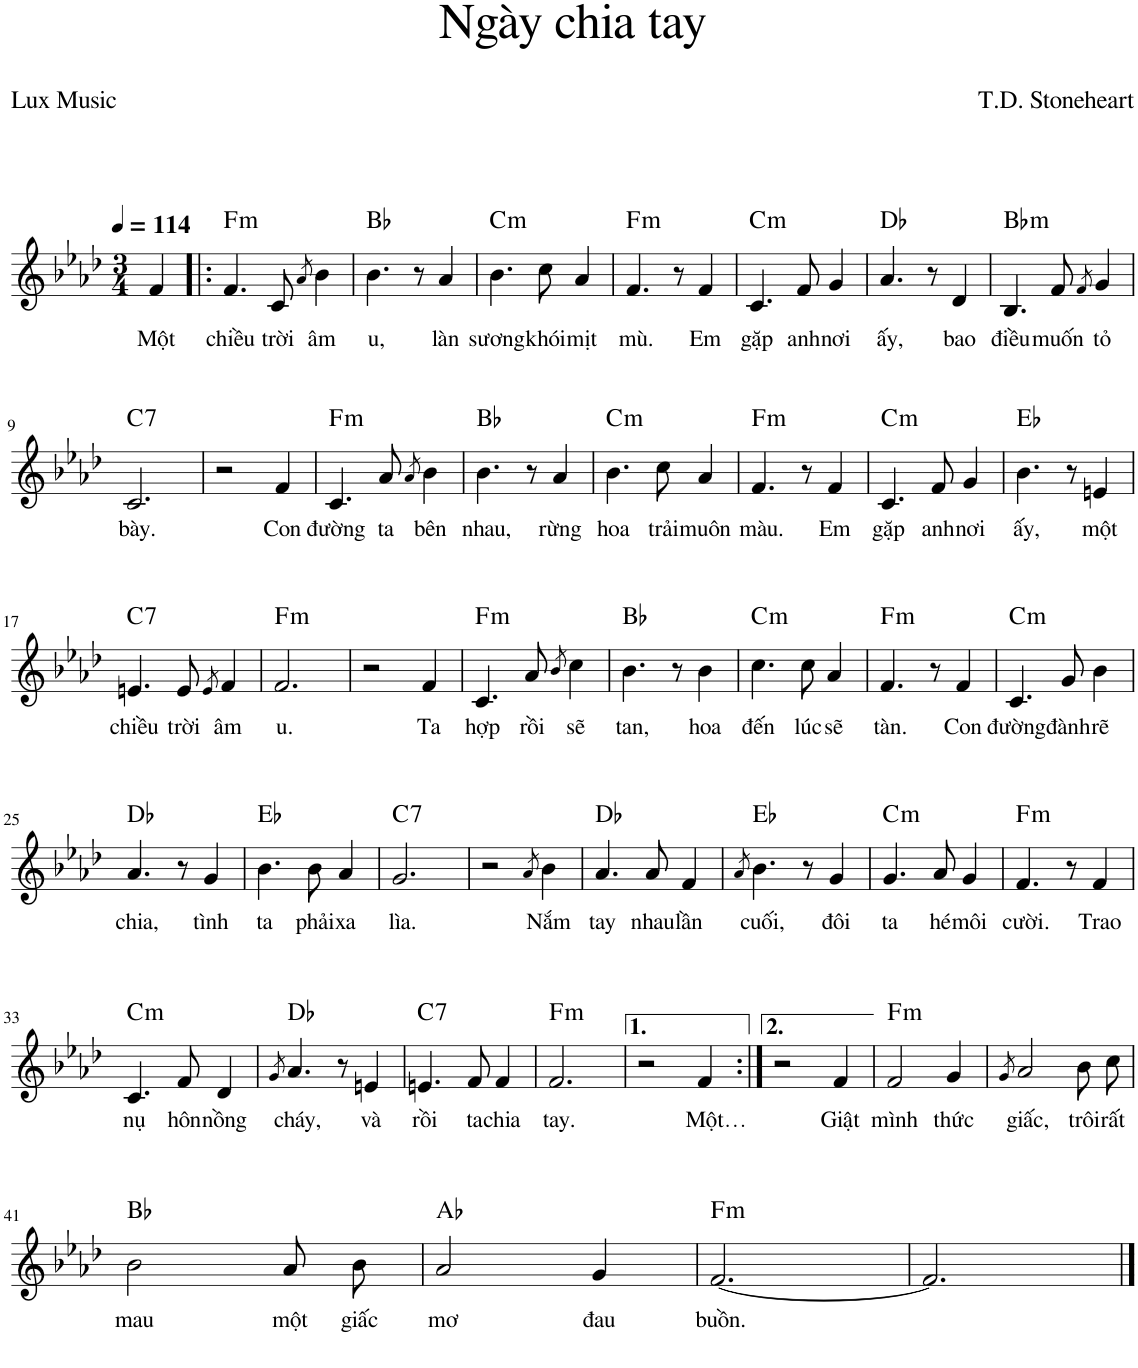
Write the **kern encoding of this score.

**kern	**text	**harte
*part1	*part1	*part1
*staff1	*staff1	*
*I"Piano	*	*
*I'Pno.	*	*
*clefG2	*	*
*k[b-e-a-d-]	*	*
*M3/4	*	*
*MM114	*	*
=1	=1	=1
!	!LO:LY:b	!
4f/	Một	.
=2!|:	=2!|:	=2!|:
!	!LO:LY:b	!LO:H:kt=m
4.f/	chiều	F:min
!	!LO:LY:b	!
8c/	trời	.
8qa-/	.	.
!	!LO:LY:b	!
4b-\	âm	.
=3	=3	=3
!	!LO:LY:b	!
4.b-\	u,	Bb:maj
8r	.	.
!	!LO:LY:b	!
4a-/	làn	.
=4	=4	=4
!	!LO:LY:b	!LO:H:kt=m
4.b-\	sương	C:min
!	!LO:LY:b	!
8cc\	khói	.
!	!LO:LY:b	!
4a-/	mịt	.
=5	=5	=5
!	!LO:LY:b	!LO:H:kt=m
4.f/	mù.	F:min
8r	.	.
!	!LO:LY:b	!
4f/	Em	.
=6	=6	=6
!	!LO:LY:b	!LO:H:kt=m
4.c/	gặp	C:min
!	!LO:LY:b	!
8f/	anh	.
!	!LO:LY:b	!
4g/	nơi	.
=7	=7	=7
!	!LO:LY:b	!
4.a-/	ấy,	Db:maj
8r	.	.
!	!LO:LY:b	!
4d-/	bao	.
=8	=8	=8
!	!LO:LY:b	!LO:H:kt=m
4.B-/	điều	Bb:min
!	!LO:LY:b	!
8f/	muốn	.
8qf/	.	.
!	!LO:LY:b	!
4g/	tỏ	.
!!LO:LB:g=z
=9	=9	=9
!	!LO:LY:b	!LO:H:kt=7
2.c/	bày.	C:7
=10	=10	=10
2r	.	.
!	!LO:LY:b	!
4f/	Con	.
=11	=11	=11
!	!LO:LY:b	!LO:H:kt=m
4.c/	đường	F:min
!	!LO:LY:b	!
8a-/	ta	.
8qa-/	.	.
!	!LO:LY:b	!
4b-\	bên	.
=12	=12	=12
!	!LO:LY:b	!
4.b-\	nhau,	Bb:maj
8r	.	.
!	!LO:LY:b	!
4a-/	rừng	.
=13	=13	=13
!	!LO:LY:b	!LO:H:kt=m
4.b-\	hoa	C:min
!	!LO:LY:b	!
8cc\	trải	.
!	!LO:LY:b	!
4a-/	muôn	.
=14	=14	=14
!	!LO:LY:b	!LO:H:kt=m
4.f/	màu.	F:min
8r	.	.
!	!LO:LY:b	!
4f/	Em	.
=15	=15	=15
!	!LO:LY:b	!LO:H:kt=m
4.c/	gặp	C:min
!	!LO:LY:b	!
8f/	anh	.
!	!LO:LY:b	!
4g/	nơi	.
=16	=16	=16
!	!LO:LY:b	!
4.b-\	ấy,	Eb:maj
8r	.	.
!	!LO:LY:b	!
4en/	một	.
!!LO:LB:g=z
=17	=17	=17
!	!LO:LY:b	!LO:H:kt=7
4.en/	chiều	C:7
!	!LO:LY:b	!
8e/	trời	.
8qe/	.	.
!	!LO:LY:b	!
4f/	âm	.
=18	=18	=18
!	!LO:LY:b	!LO:H:kt=m
2.f/	u.	F:min
=19	=19	=19
2r	.	.
!	!LO:LY:b	!
4f/	Ta	.
=20	=20	=20
!	!LO:LY:b	!LO:H:kt=m
4.c/	hợp	F:min
!	!LO:LY:b	!
8a-/	rồi	.
8qb-/	.	.
!	!LO:LY:b	!
4cc\	sẽ	.
=21	=21	=21
!	!LO:LY:b	!
4.b-\	tan,	Bb:maj
8r	.	.
!	!LO:LY:b	!
4b-\	hoa	.
=22	=22	=22
!	!LO:LY:b	!LO:H:kt=m
4.cc\	đến	C:min
!	!LO:LY:b	!
8cc\	lúc	.
!	!LO:LY:b	!
4a-/	sẽ	.
=23	=23	=23
!	!LO:LY:b	!LO:H:kt=m
4.f/	tàn.	F:min
8r	.	.
!	!LO:LY:b	!
4f/	Con	.
=24	=24	=24
!	!LO:LY:b	!LO:H:kt=m
4.c/	đường	C:min
!	!LO:LY:b	!
8g/	đành	.
!	!LO:LY:b	!
4b-\	rẽ	.
!!LO:LB:g=z
=25	=25	=25
!	!LO:LY:b	!
4.a-/	chia,	Db:maj
8r	.	.
!	!LO:LY:b	!
4g/	tình	.
=26	=26	=26
!	!LO:LY:b	!
4.b-\	ta	Eb:maj
!	!LO:LY:b	!
8b-\	phải	.
!	!LO:LY:b	!
4a-/	xa	.
=27	=27	=27
!	!LO:LY:b	!LO:H:kt=7
2.g/	lìa.	C:7
=28	=28	=28
2r	.	.
8qa-/	.	.
!	!LO:LY:b	!
4b-\	Nắm	.
=29	=29	=29
!	!LO:LY:b	!
4.a-/	tay	Db:maj
!	!LO:LY:b	!
8a-/	nhau	.
!	!LO:LY:b	!
4f/	lần	.
=30	=30	=30
8qa-/	.	.
!	!LO:LY:b	!
4.b-\	cuối,	Eb:maj
8r	.	.
!	!LO:LY:b	!
4g/	đôi	.
=31	=31	=31
!	!LO:LY:b	!LO:H:kt=m
4.g/	ta	C:min
!	!LO:LY:b	!
8a-/	hé	.
!	!LO:LY:b	!
4g/	môi	.
=32	=32	=32
!	!LO:LY:b	!LO:H:kt=m
4.f/	cười.	F:min
8r	.	.
!	!LO:LY:b	!
4f/	Trao	.
!!LO:LB:g=z
=33	=33	=33
!	!LO:LY:b	!LO:H:kt=m
4.c/	nụ	C:min
!	!LO:LY:b	!
8f/	hôn	.
!	!LO:LY:b	!
4d-/	nồng	.
=34	=34	=34
8qg/	.	.
!	!LO:LY:b	!
4.a-/	cháy,	Db:maj
8r	.	.
!	!LO:LY:b	!
4en/	và	.
=35	=35	=35
!	!LO:LY:b	!LO:H:kt=7
4.en/	rồi	C:7
!	!LO:LY:b	!
8f/	ta	.
!	!LO:LY:b	!
4f/	chia	.
=36	=36	=36
!	!LO:LY:b	!LO:H:kt=m
2.f/	tay.	F:min
=37	=37	=37
2r	.	.
!	!LO:LY:b	!
4f/	Một…	.
=38:|!	=38:|!	=38:|!
2r	.	.
!	!LO:LY:b	!
4f/	Giật	.
=39	=39	=39
!	!LO:LY:b	!LO:H:kt=m
2f/	mình	F:min
!	!LO:LY:b	!
4g/	thức	.
=40	=40	=40
8qg/	.	.
!	!LO:LY:b	!
2a-/	giấc,	.
!	!LO:LY:b	!
8b-\L	trôi	.
!	!LO:LY:b	!
8cc\J	rất	.
!!LO:LB:g=z
=41	=41	=41
!	!LO:LY:b	!
2b-\	mau	Bb:maj
!	!LO:LY:b	!
8a-/L	một	.
!	!LO:LY:b	!
8b-/J	giấc	.
=42	=42	=42
!	!LO:LY:b	!
2a-/	mơ	Ab:maj
!	!LO:LY:b	!
4g/	đau	.
=43	=43	=43
!	!LO:LY:b	!LO:H:kt=m
[2.f/	buồn.	F:min
=44	=44	=44
2.f/]	.	.
==	==	==
*-	*-	*-
